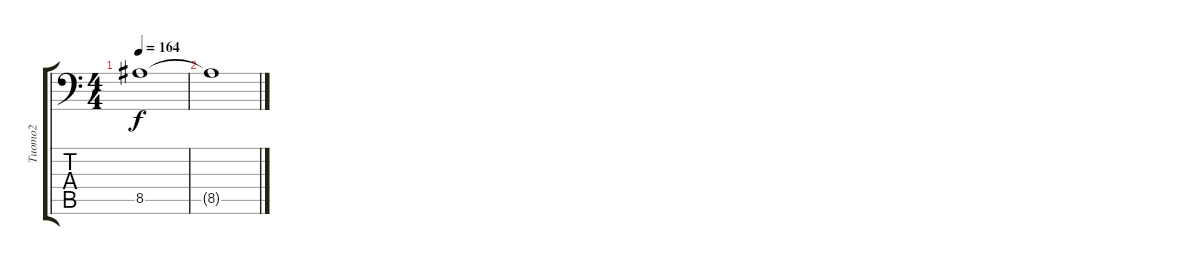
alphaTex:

\track ("Tuomo2" "Tuomo2") {instrument distortionguitar}
\staff {score tabs}
\tuning (B3 G3 D3 A2 D2 A1) {hide}
\ts (4 4)
\tempo 164
\clef f4
\ks c
8.5{t}.1{dy f} |
8.5{t}.1
